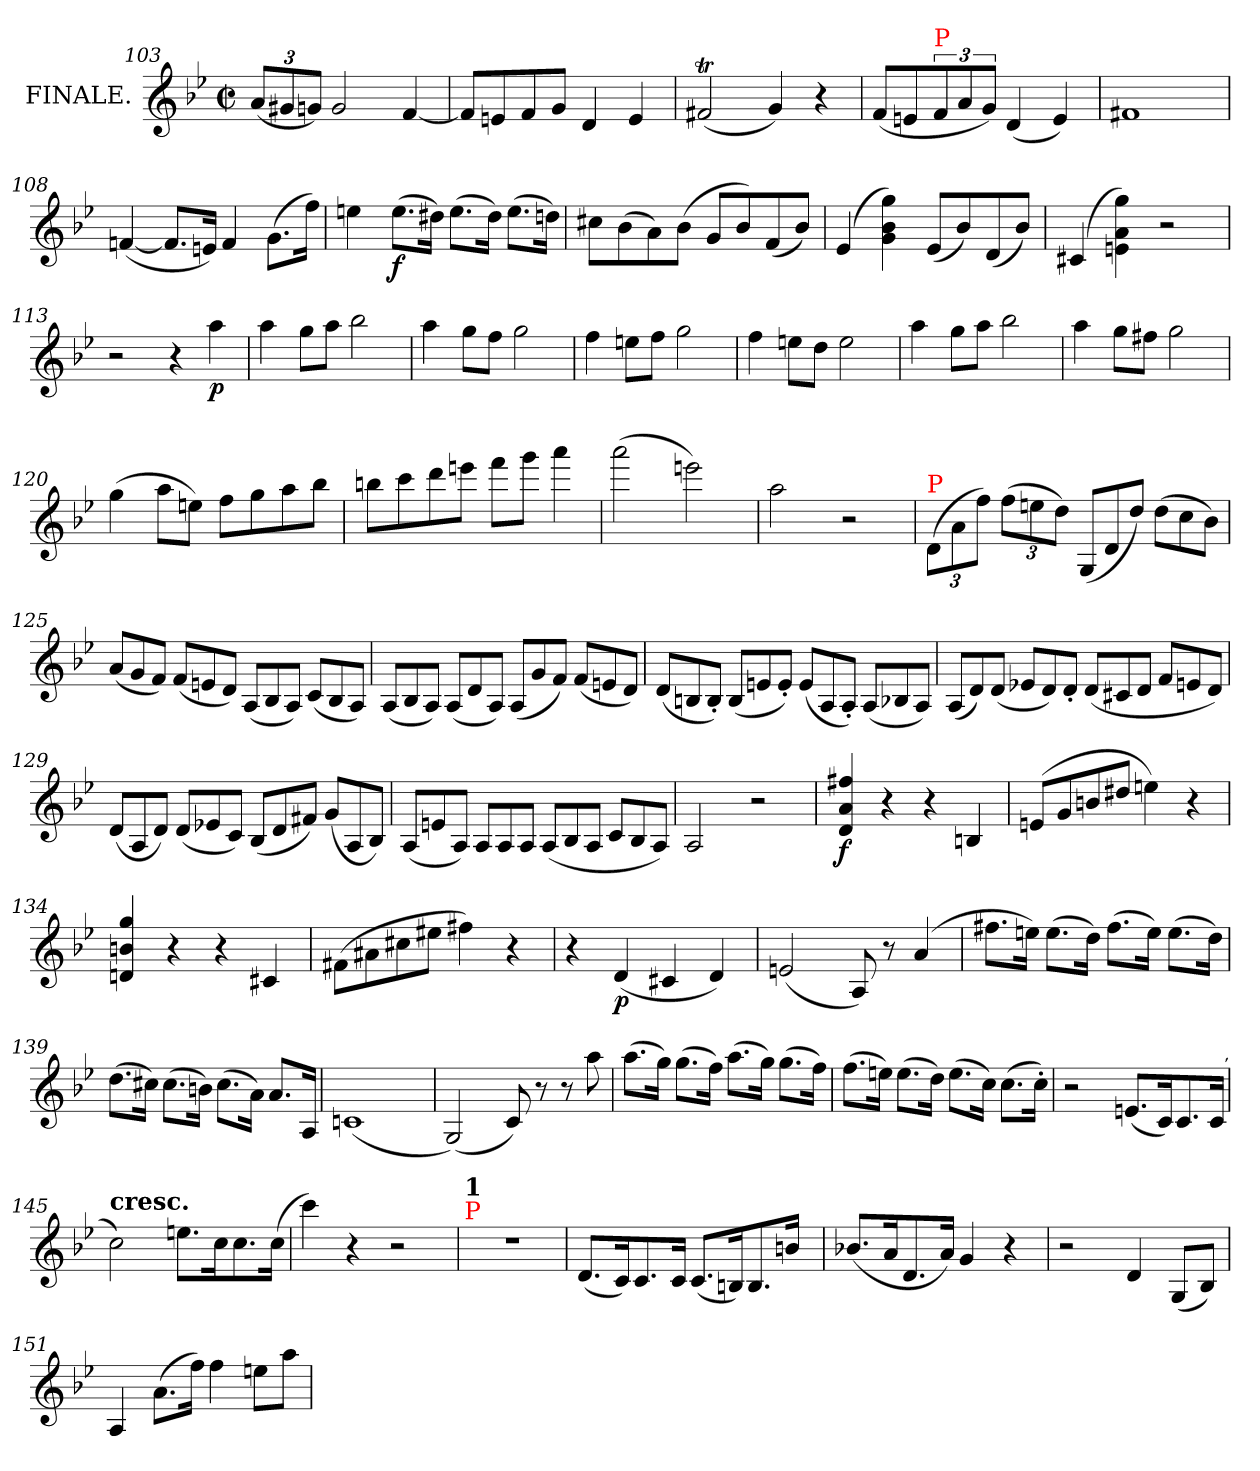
**kern	**dynam
*part1	*part1
*staff1	*staff1
*I"FINALE.	*
*clefG2	*
*k[b-e-]	*
*M2/2	*
*met(c|)	*
*Xbrackettup	*
=103	=103
(<12aL	.
12g#X	.
12gnJ)	.
2g	.
[4f	.
=104	=104
8fL]	.
8en	.
8f	.
8gJ	.
4d	.
4e	.
=105	=105
(<2f#Xt	.
4g)	.
4r	.
=106	=106
(<8fL	.
8en	.
*brackettup	*
!LO:TX:a:color=red:t=P	!
12f	.
12a	.
12gJ)	.
(<4d	.
4e)	.
=107	=107
1f#X	.
=108	=108
(<[4fn	.
8.fL]	.
16enJk)	.
4f	.
(>8.gL	.
16ffJk)	.
=109	=109
4een	.
(>8.eeL	f
16dd#XJk)	.
(>8.eeL	.
16dd#Jk)	.
(>8.eeL	.
16ddnJk)	.
=110	=110
8cc#XL	.
(>8b-	.
8a)	.
(<8b-J	.
8gL	.
8b-)	.
(<8f	.
8b-J)	.
=111	=111
(>4e-	.
4gg 4b- 4g)	.
(<8e-L	.
8b-)	.
(<8d	.
8b-J)	.
=112	=112
(>4c#X	.
4gg 4a 4en)	.
2r	.
=113	=113
2r	.
4r	.
4aa	p
=114	=114
4aa	.
8ggL	.
8aaJ	.
2bb-	.
=115	=115
4aa	.
8ggL	.
8ffJ	.
2gg	.
=116	=116
4ff	.
8eenL	.
8ffJ	.
2gg	.
=117	=117
4ff	.
8eenL	.
8ddJ	.
2ee	.
=118	=118
4aa	.
8ggL	.
8aaJ	.
2bb-	.
=119	=119
4aa	.
8ggL	.
8ff#XJ	.
2gg	.
=120	=120
(>4gg	.
8aaL	.
8eenJ)	.
8ffL	.
8gg	.
8aa	.
8bb-J	.
=121	=121
8bbn\L	.
8ccc	.
8ddd	.
8eeenJ	.
8fff\L	.
8gggJ	.
4aaa	.
=122	=122
(>2aaa	.
2eeen)	.
=123	=123
2aa	.
2r	.
=124	=124
*Xbrackettup	*
!LO:TX:a:color=red:t=P	!
(>12d\L	.
12a	.
12ffJ)	.
(>12ffL	.
12een	.
12ddJ)	.
*Xtuplet	*
(<12GL	.
12d	.
12ddJ)	.
(>12ddL	.
12cc	.
12b-J)	.
=125	=125
(<12aL	.
12g	.
12fJ)	.
(<12fL	.
12en	.
12dJ)	.
(<12AL	.
12B-	.
12AJ)	.
(<12cL	.
12B-	.
12AJ)	.
=126	=126
(<12AL	.
12B-	.
12AJ)	.
(<12AL	.
12d	.
12AJ)	.
(<12AL	.
12g	.
12fJ)	.
(<12fL	.
12en	.
12dJ)	.
=127	=127
(<12dL	.
12Bn	.
12B'<J)	.
(<12BL	.
12en	.
12e'<J)	.
(<12eL	.
12A	.
12A'<J)	.
(<12AL	.
12B-X	.
12AJ)	.
=128	=128
(<12AL	.
12d)	.
(<12dJ	.
12e-XL	.
12d)	.
12d'<J	.
(<12dL	.
12c#X	.
12dJ	.
12fL	.
12en	.
12dJ)	.
=129	=129
(<12dL	.
12A	.
12dJ)	.
(<12dL	.
12e-X	.
12cJ)	.
(<12B-L	.
12d	.
12f#XJ)	.
(<12gL	.
12A	.
12B-J)	.
=130	=130
(<12AL	.
12en	.
12AJ)	.
12AL	.
12A	.
12AJ	.
(<12AL	.
12B-	.
12AJ	.
12cL	.
12B-	.
12AJ)	.
=131	=131
2A	.
2r	.
=132	=132
4ff#X 4a 4d	f
4r	.
4r	.
4Bn	.
=133	=133
(<8enL	.
8g	.
8bn	.
8dd#XJ	.
4een)	.
4r	.
=134	=134
4gg/ 4bn/ 4dn/	.
4r	.
4r	.
4c#X	.
=135	=135
(>8f#XL	.
8a#X	.
8cc#X	.
8ee#XJ	.
4ff#X)	.
4r	.
=136	=136
4r	.
(<4d	p
4c#X	.
4d)	.
=137	=137
(<2en	.
8A)	.
8r	.
(>4a	.
=138	=138
8.ff#XL	.
16eenJk)	.
(>8.eeL	.
16ddJk)	.
(>8.ff#L	.
16eeJk)	.
(>8.eeL	.
16ddJk)	.
=139	=139
(>8.ddL	.
16cc#XJk)	.
(>8.cc#L	.
16bnJk)	.
(>8.cc#L	.
16aJk)	.
8.aL	.
16AJk	.
=140	=140
(<1cn	.
=141	=141
(<2G)	.
8c)	.
8r	.
8r	.
8aa	.
=142	=142
(>8.aaL	.
16ggJk)	.
(>8.ggL	.
16ffJk)	.
(>8.aaL	.
16ggJk)	.
(>8.ggL	.
16ffJk)	.
=143	=143
(>8.ffL	.
16eenJk)	.
(>8.eeL	.
16ddJk)	.
(>8.eeL	.
16ccJk)	.
(>8.ccL	.
16cc'>Jk)	.
=144	=144
2r	.
(<8.enL	.
16ck)	.
8.c	.
(<16cJk	.
=145	=145
!LO:TX:B:t=cresc.	!
2cc)	.
8.eenL	.
16cck	.
8.cc	.
(>16ccJk	.
=146	=146
4ccc)	.
4r	.
2r	.
=147	=147
!LO:TX:a:color=red:t=P	!
!LO:TX:a:B:t=1	!
1r	.
=148	=148
(<8.dL	.
16ck)	.
8.c	.
16cJk	.
(<8.cL	.
16Bnk)	.
8.B	.
16bnJk	.
16ryy	.
=149	=149
(<8.b-XL	.
16ak	.
8.d	.
16aJk)	.
4g	.
4r	.
=150	=150
2r	.
4d	.
(<8GL	.
8B-J)	.
=151	=151
4A	.
(>8.aL	.
16ffJk)	.
4ff	.
8eenL	.
8aaJ	.
=	=
*-	*-
